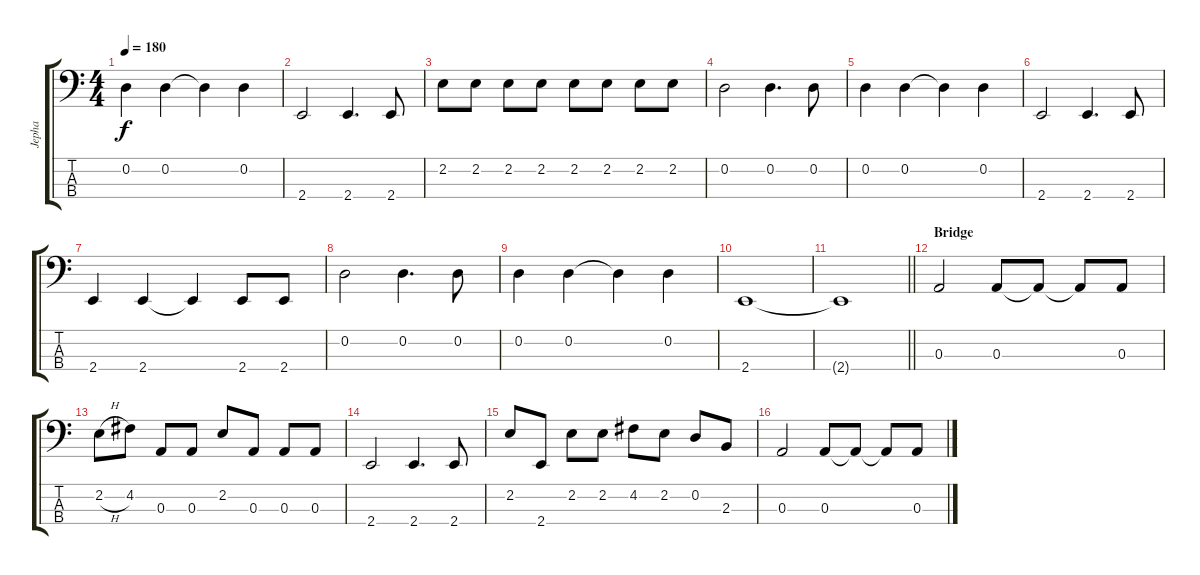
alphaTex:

\track ("Jepha" "Jepha") {instrument electricbassfinger}
\staff {score tabs}
\tuning (G2 D2 A1 D1) {hide}
\ts (4 4)
\tempo 180
\clef f4
\ks c
0.2.4{dy f} 0.2.4 0.2{t}.4 0.2.4 |
2.4.2 2.4.4{d} 2.4.8 |
2.2.8 2.2.8 2.2.8 2.2.8 2.2.8 2.2.8 2.2.8 2.2.8 |
0.2.2 0.2.4{d} 0.2.8 |
0.2.4 0.2.4 0.2{t}.4 0.2.4 |
2.4.2 2.4.4{d} 2.4.8 |
2.4.4 2.4.4 2.4{t}.4 2.4.8 2.4.8 |
0.2.2 0.2.4{d} 0.2.8 |
0.2.4 0.2.4 0.2{t}.4 0.2.4 |
2.4.1 |
\barLineRight lightlight
2.4{t}.1 |
\section ("" "Bridge")
0.3.2 0.3.8 0.3{t}.8 0.3{t}.8 0.3.8 |
2.2{h}.8 4.2.8 0.3.8 0.3.8 2.2.8 0.3.8 0.3.8 0.3.8 |
2.4.2 2.4.4{d} 2.4.8 |
2.2.8 2.4.8 2.2.8 2.2.8 4.2.8 2.2.8 0.2.8 2.3.8 |
0.3.2 0.3.8 0.3{t}.8 0.3{t}.8 0.3.8
